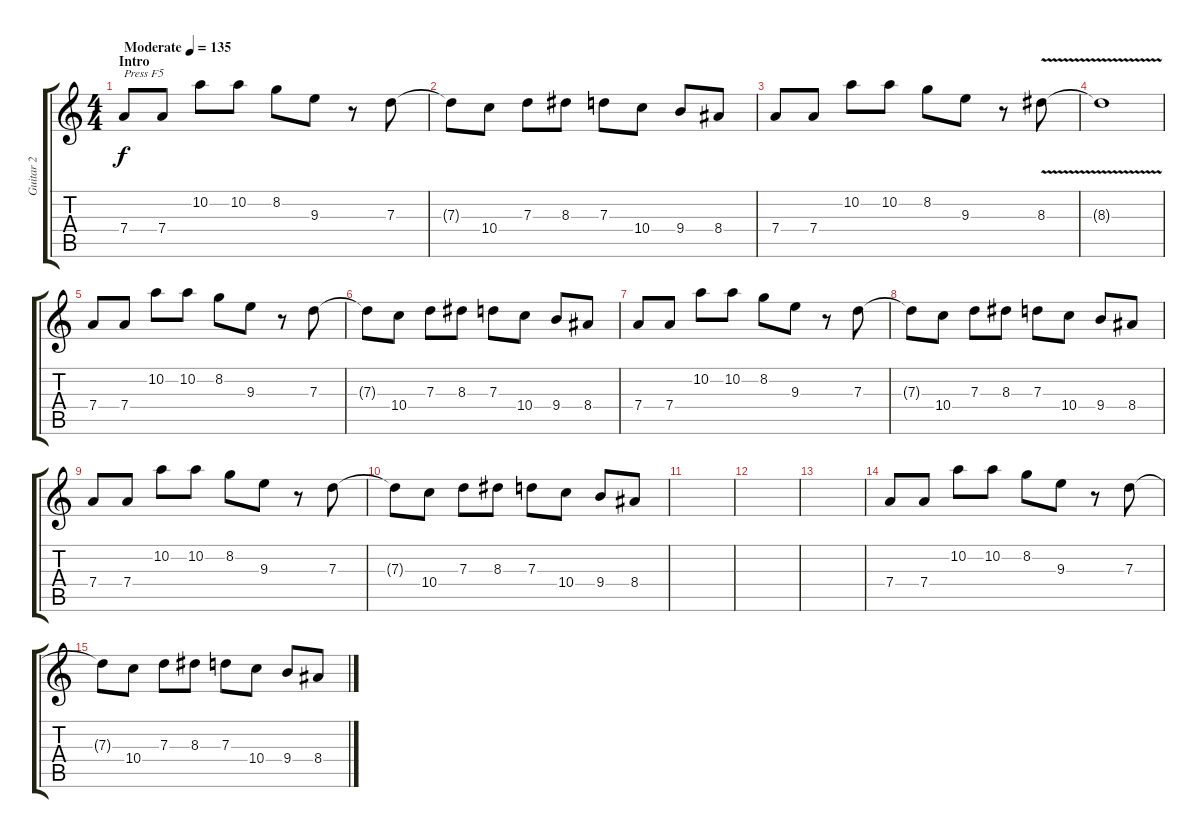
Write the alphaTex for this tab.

\track ("Guitar 2" "Guitar 2") {instrument overdrivenguitar}
\staff {score tabs}
\tuning (E4 B3 G3 D3 A2 E2) {hide}
\ts (4 4)
\section ("" "Intro")
\tempo (135 "Moderate")
\clef g2
\ks c
7.4.8{txt "Press F5" dy f instrument overdrivenguitar} 7.4.8 10.2.8 10.2.8 8.2.8 9.3.8 r.8 7.3.8 |
7.3{t}.8 10.4.8 7.3.8 8.3.8 7.3.8 10.4.8 9.4.8 8.4.8 |
7.4.8 7.4.8 10.2.8 10.2.8 8.2.8 9.3.8 r.8 8.3{v}.8 |
8.3{t}.1 |
7.4.8 7.4.8 10.2.8 10.2.8 8.2.8 9.3.8 r.8 7.3.8 |
7.3{t}.8 10.4.8 7.3.8 8.3.8 7.3.8 10.4.8 9.4.8 8.4.8 |
7.4.8 7.4.8 10.2.8 10.2.8 8.2.8 9.3.8 r.8 7.3.8 |
7.3{t}.8 10.4.8 7.3.8 8.3.8 7.3.8 10.4.8 9.4.8 8.4.8 |
7.4.8 7.4.8 10.2.8 10.2.8 8.2.8 9.3.8 r.8 7.3.8 |
7.3{t}.8 10.4.8 7.3.8 8.3.8 7.3.8 10.4.8 9.4.8 8.4.8 |
|
|
|
7.4.8 7.4.8 10.2.8 10.2.8 8.2.8 9.3.8 r.8 7.3.8 |
7.3{t}.8 10.4.8 7.3.8 8.3.8 7.3.8 10.4.8 9.4.8 8.4.8
